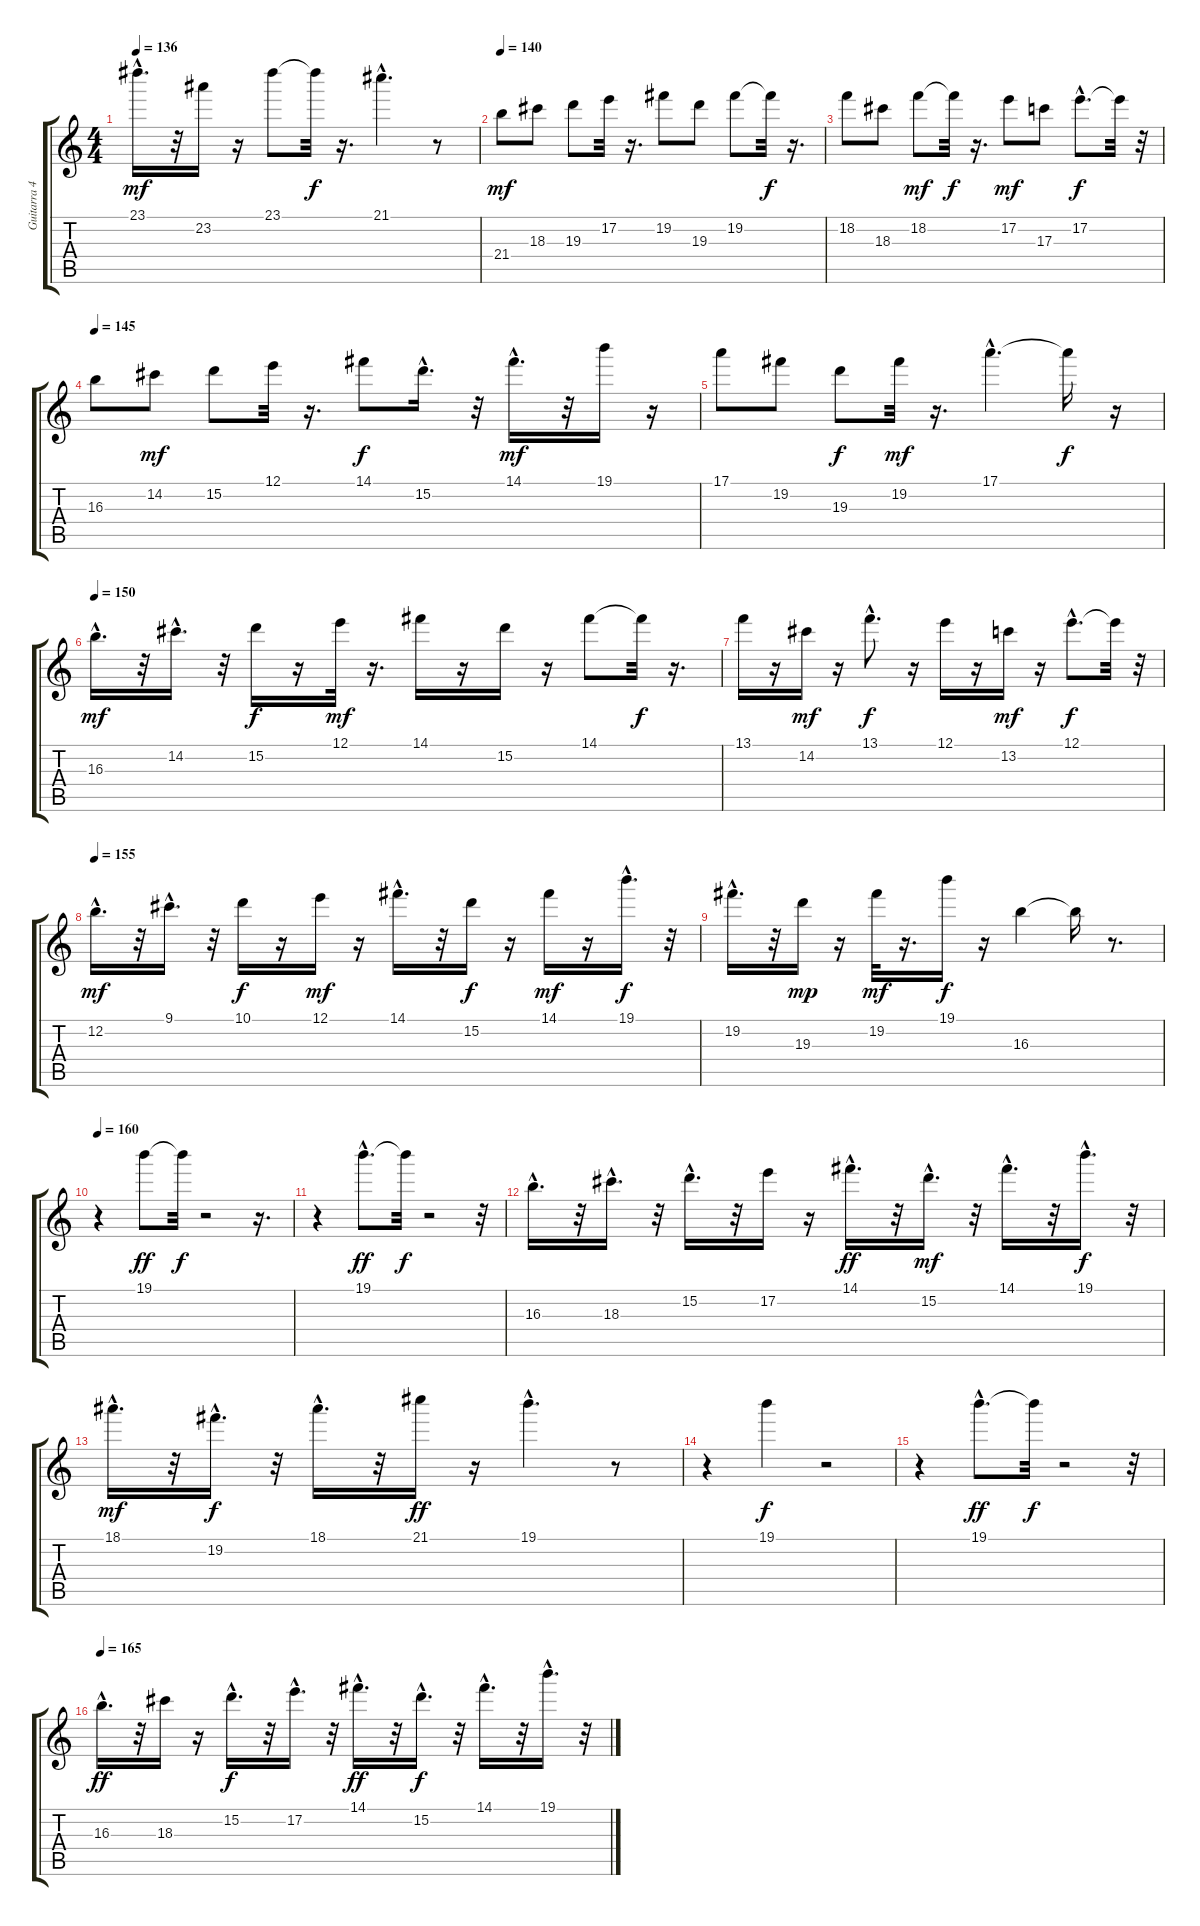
\track ("Guitarra 4" "Guitarra 4") {instrument distortionguitar}
\staff {score tabs}
\tuning (E4 B3 G3 D3 A2 E2) {hide}
\ts (4 4)
\tempo 136
\clef g2
\ks c
23.1{hac}.16{d dy mf} r.32 23.2.16 r.16 23.1.8 23.1{t}.32{dy f} r.16{d} 21.1{hac}.4{d} r.8 |
\tempo 140
21.4.8{dy mf} 18.3.8 19.3.8 17.2.32 r.16{d} 19.2.8 19.3.8 19.2.8 19.2{t}.32{dy f} r.16{d} |
18.2.8 18.3.8 18.2.8{dy mf} 18.2{t}.32{dy f} r.16{d} 17.2.8{dy mf} 17.3.8 17.2{hac}.8{d dy f} 17.2{t}.32 r.32 |
\tempo 145
16.3.8 14.2.8{dy mf} 15.2.8 12.1.32 r.16{d} 14.1.8{dy f} 15.2{hac}.16{d} r.32 14.1{hac}.16{d dy mf} r.32 19.1.16 r.16 |
17.1.8 19.2.8 19.3.8{dy f} 19.2.32{dy mf} r.16{d} 17.1{hac}.4{d} 17.1{t}.16{dy f} r.16 |
\tempo 150
16.3{hac}.16{d dy mf} r.32 14.2{hac}.16{d} r.32 15.2.16{dy f} r.16 12.1.32{dy mf} r.16{d} 14.1.16 r.16 15.2.16 r.16 14.1.8 14.1{t}.32{dy f} r.16{d} |
13.1.16 r.16 14.2.16{dy mf} r.16 13.1{hac}.8{d dy f} r.16 12.1.16 r.16 13.2.16{dy mf} r.16 12.1{hac}.8{d dy f} 12.1{t}.32 r.32 |
\tempo 155
12.2{hac}.16{d dy mf} r.32 9.1{hac}.16{d} r.32 10.1.16{dy f} r.16 12.1.16{dy mf} r.16 14.1{hac}.16{d} r.32 15.2.16{dy f} r.16 14.1.16{dy mf} r.16 19.1{hac}.16{d dy f} r.32 |
19.2{hac}.16{d} r.32 19.3.16{dy mp} r.16 19.2.32{dy mf} r.16{d} 19.1.16{dy f} r.16 16.3.4 16.3{t}.16 r.8{d} |
\tempo 160
r.4 19.1.8{dy ff} 19.1{t}.32{dy f} r.2 r.16{d} |
r.4 19.1{hac}.8{d dy ff} 19.1{t}.32{dy f} r.2 r.32 |
16.3{hac}.16{d} r.32 18.3{hac}.16{d} r.32 15.2{hac}.16{d} r.32 17.2.16 r.16 14.1{hac}.16{d dy ff} r.32 15.2{hac}.16{d dy mf} r.32 14.1{hac}.16{d} r.32 19.1{hac}.16{d dy f} r.32 |
18.1{hac}.16{d dy mf} r.32 19.2{hac}.16{d dy f} r.32 18.1{hac}.16{d} r.32 21.1.16{dy ff} r.16 19.1{hac}.4{d} r.8 |
r.4 19.1.4{dy f} r.2 |
r.4 19.1{hac}.8{d dy ff} 19.1{t}.32{dy f} r.2 r.32 |
\tempo 165
16.3{hac}.16{d dy ff} r.32 18.3.16 r.16 15.2{hac}.16{d dy f} r.32 17.2{hac}.16{d} r.32 14.1{hac}.16{d dy ff} r.32 15.2{hac}.16{d dy f} r.32 14.1{hac}.16{d} r.32 19.1{hac}.16{d} r.32
